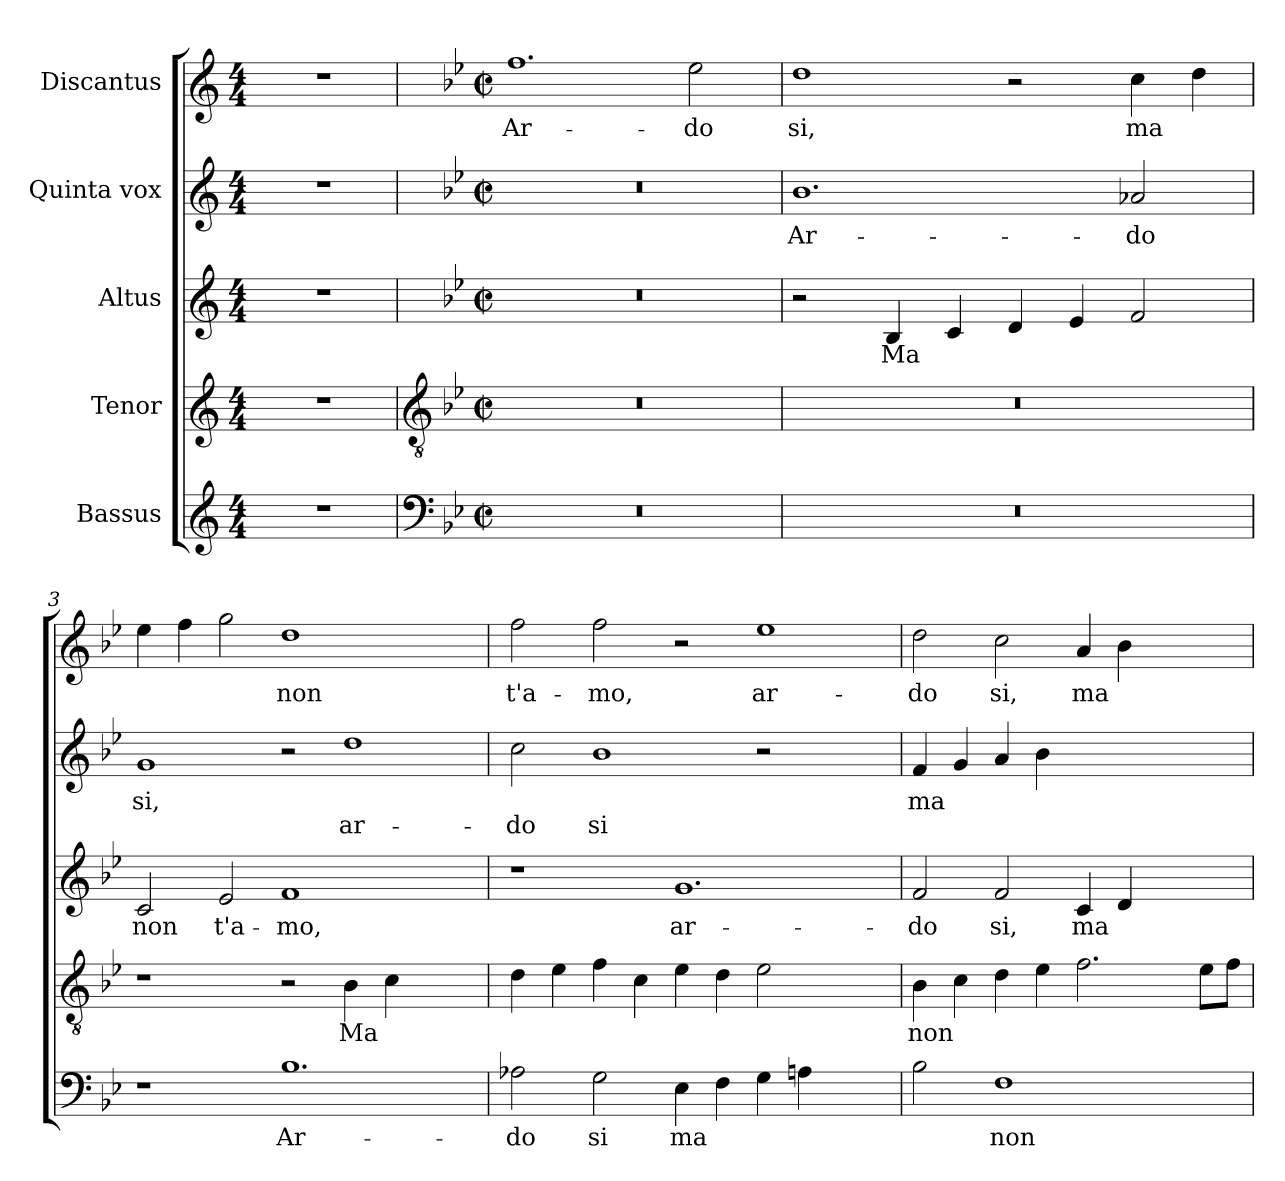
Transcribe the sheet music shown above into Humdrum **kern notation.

**kern	**text	**kern	**text	**kern	**text	**kern	**text	**text	**kern	**text
*part5	*part5	*part4	*part4	*part3	*part3	*part2	*part2	*part2	*part1	*part1
*staff5	*staff5	*staff4	*staff4	*staff3	*staff3	*staff2	*staff2	*staff2	*staff1	*staff1
*I"Bassus	*	*I"Tenor	*	*I"Altus	*	*I"Quinta vox	*	*	*I"Discantus	*
*clefG2	*	*clefG2	*	*clefG2	*	*clefG2	*	*	*clefG2	*
*k[]	*	*k[]	*	*k[]	*	*k[]	*	*	*k[]	*
*C:	*	*C:	*	*C:	*	*C:	*	*	*C:	*
*M4/4	*	*M4/4	*	*M4/4	*	*M4/4	*	*	*M4/4	*
=	=	=	=	=	=	=	=	=	=	=
1r	.	1r	.	1r	.	1r	.	.	1r	.
!!LO:LB:g=z
=1	=1	=1	=1	=1	=1	=1	=1	=1	=1	=1
*clefF4	*	*clefGv2	*	*	*	*	*	*	*	*
*k[b-e-]	*	*k[b-e-]	*	*k[b-e-]	*	*k[b-e-]	*	*	*k[b-e-]	*
*B-:	*	*B-:	*	*B-:	*	*B-:	*	*	*B-:	*
*M4/2	*	*M4/2	*	*M4/2	*	*M4/2	*	*	*M4/2	*
*met(c|)	*	*met(c|)	*	*met(c|)	*	*met(c|)	*	*	*met(c|)	*
!	!	!	!	!	!	!	!	!	!	!LO:LY:b
0r	.	0r	.	0r	.	0r	.	.	1.ff	Ar-
!	!	!	!	!	!	!	!	!	!	!LO:LY:b
.	.	.	.	.	.	.	.	.	2ee-	-do
=2	=2	=2	=2	=2	=2	=2	=2	=2	=2	=2
!	!	!	!	!	!	!	!LO:LY:b	!	!	!LO:LY:b
0r	.	0r	.	2r	.	1.b-	Ar-	.	1dd	si,
!	!	!	!	!	!LO:LY:b	!	!	!	!	!
.	.	.	.	4B-	Ma	.	.	.	.	.
.	.	.	.	4c	.	.	.	.	.	.
.	.	.	.	4d	.	.	.	.	2r	.
.	.	.	.	4e-	.	.	.	.	.	.
!	!	!	!	!	!	!	!LO:LY:b	!	!	!LO:LY:b
.	.	.	.	2f	.	2a-X	-do	.	4cc	ma
.	.	.	.	.	.	.	.	.	4dd	.
=3	=3	=3	=3	=3	=3	=3	=3	=3	=3	=3
!	!	!	!	!	!LO:LY:b	!	!LO:LY:b	!	!	!
1r	.	1r	.	2c	non	1g	si,	.	4ee-	.
.	.	.	.	.	.	.	.	.	4ff	.
!	!	!	!	!	!LO:LY:b	!	!	!	!	!
.	.	.	.	2e-	t'a-	.	.	.	2gg	.
!	!LO:LY:b	!	!	!	!LO:LY:b	!	!	!	!	!LO:LY:b
1.B-	Ar-	2r	.	1f	-mo,	2r	.	.	1dd	non
!	!	!	!LO:LY:b	!	!	!	!	!LO:LY:b	!	!
.	.	4B-	Ma	.	.	1dd	.	ar-	.	.
.	.	4c	.	.	.	.	.	.	.	.
.	.	2ryy	.	2ryy	.	.	.	.	2ryy	.
=4	=4	=4	=4	=4	=4	=4	=4	=4	=4	=4
!	!LO:LY:b	!	!	!	!	!	!	!LO:LY:b	!	!LO:LY:b
2A-X	-do	4d	.	1r	.	2cc	.	-do	2ff	t'a-
.	.	4e-	.	.	.	.	.	.	.	.
!	!LO:LY:b	!	!	!	!	!	!	!LO:LY:b	!	!LO:LY:b
2G	si	4f	.	.	.	1b-	.	si	2ff	-mo,
.	.	4c	.	.	.	.	.	.	.	.
!	!LO:LY:b	!	!	!	!LO:LY:b	!	!	!	!	!
4E-	ma	4e-	.	1.g	ar-	.	.	.	2r	.
4F	.	4d	.	.	.	.	.	.	.	.
!	!	!	!	!	!	!	!	!	!	!LO:LY:b
4G	.	2e-	.	.	.	2r	.	.	1ee-	ar-
4An	.	.	.	.	.	.	.	.	.	.
2ryy	.	2ryy	.	.	.	2ryy	.	.	.	.
=5	=5	=5	=5	=5	=5	=5	=5	=5	=5	=5
!	!	!	!LO:LY:b	!	!LO:LY:b	!	!LO:LY:b	!	!	!LO:LY:b
2B-	.	4B-	non	2f	-do	4f	ma	.	2dd	-do
.	.	4c	.	.	.	4g	.	.	.	.
!	!LO:LY:b	!	!	!	!LO:LY:b	!	!	!	!	!LO:LY:b
1F	non	4d	.	2f	si,	4a	.	.	2cc	si,
.	.	4e-	.	.	.	4b-	.	.	.	.
!	!	!	!	!	!LO:LY:b	!	!	!	!	!LO:LY:b
.	.	2.f	.	4c	ma	[4ccyy	.	.	4a	ma
.	.	.	.	4d	.	4ccyy_	.	.	4b-	.
2ryy	.	.	.	2ryy	.	2ryy	.	.	2ryy	.
.	.	8e-L	.	.	.	.	.	.	.	.
.	.	8fJ	.	.	.	.	.	.	.	.
=	=	=	=	=	=	=	=	=	=	=
*-	*-	*-	*-	*-	*-	*-	*-	*-	*-	*-
